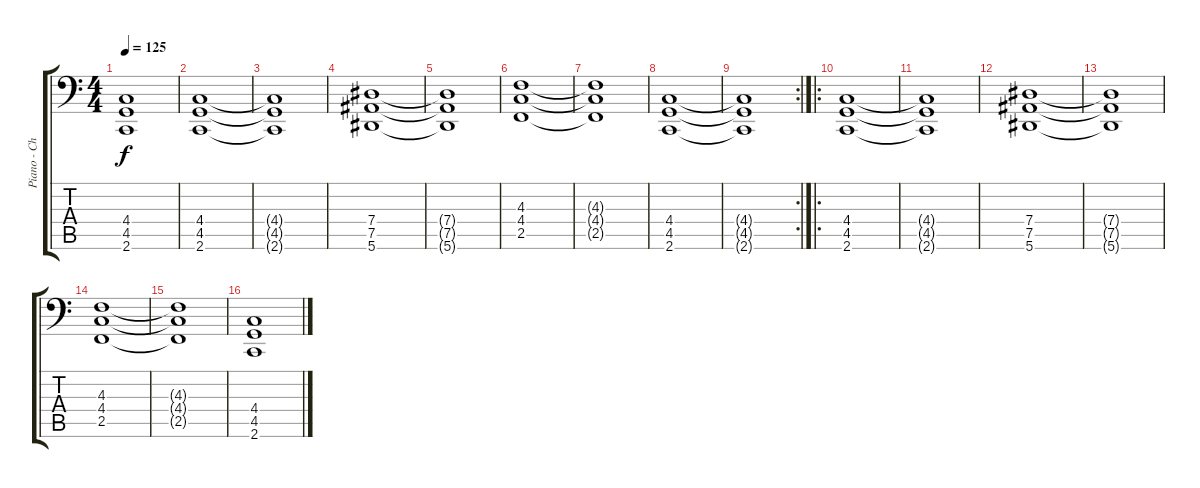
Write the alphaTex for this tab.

\track ("Piano - Chords" "Piano - Ch") {instrument electricgrandpiano}
\staff {score tabs}
\tuning (Bb3 F3 Db3 Ab2 Eb2 Bb1) {hide}
\ts (4 4)
\tempo 125
\clef f4
\ks c
(4.4{t} 4.5{t} 2.6{t}).1{dy f} |
(4.4 4.5 2.6).1 |
(4.4{t} 4.5{t} 2.6{t}).1 |
(7.4 7.5 5.6).1 |
(7.4{t} 7.5{t} 5.6{t}).1 |
(4.3 4.4 2.5).1 |
(4.3{t} 4.4{t} 2.5{t}).1 |
(4.4 4.5 2.6).1 |
\rc 2
(4.4{t} 4.5{t} 2.6{t}).1 |
\ro
(4.4 4.5 2.6).1 |
(4.4{t} 4.5{t} 2.6{t}).1 |
(7.4 7.5 5.6).1 |
(7.4{t} 7.5{t} 5.6{t}).1 |
(4.3 4.4 2.5).1 |
(4.3{t} 4.4{t} 2.5{t}).1 |
(4.4 4.5 2.6).1
